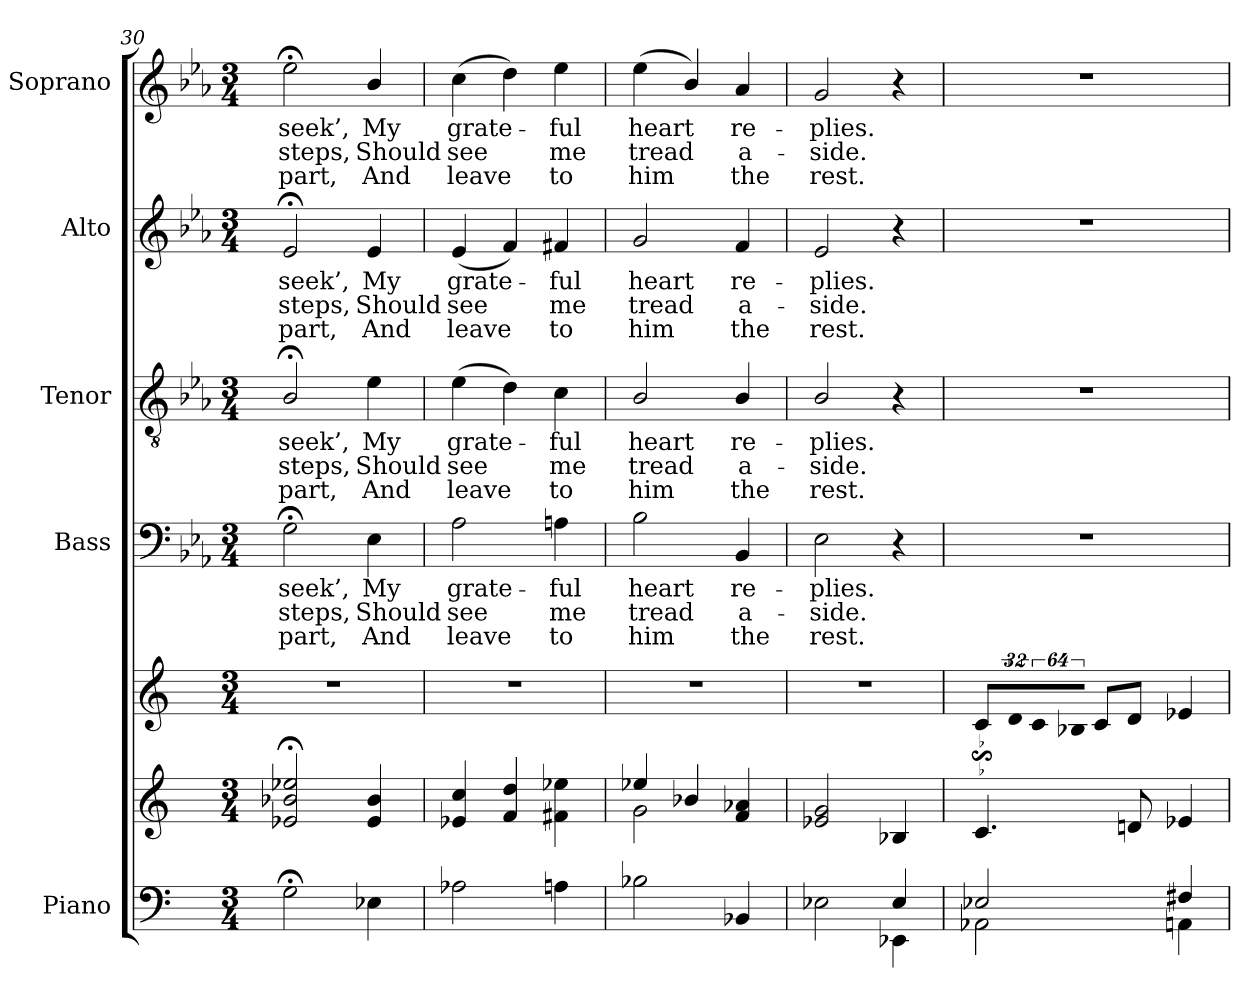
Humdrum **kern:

**kern	**kern	**kern	**kern	**text	**text	**text	**kern	**text	**text	**text	**kern	**text	**text	**text	**kern	**text	**text	**text
*part5	*part5	*part5	*part4	*part4	*part4	*part4	*part3	*part3	*part3	*part3	*part2	*part2	*part2	*part2	*part1	*part1	*part1	*part1
*staff7	*staff6	*staff5	*staff4	*staff4	*staff4	*staff4	*staff3	*staff3	*staff3	*staff3	*staff2	*staff2	*staff2	*staff2	*staff1	*staff1	*staff1	*staff1
*I"Piano	*	*	*I"Bass	*	*	*	*I"Tenor	*	*	*	*I"Alto	*	*	*	*I"Soprano	*	*	*
*I'Pno.	*	*	*I'B.	*	*	*	*I'T.	*	*	*	*I'A.	*	*	*	*I'S.	*	*	*
*clefF4	*clefG2	*clefG2	*clefF4	*	*	*	*clefGv2	*	*	*	*clefG2	*	*	*	*clefG2	*	*	*
*	*	*	*	*	*	*	*ITrd7c12	*	*	*	*	*	*	*	*	*	*	*
*k[]	*k[]	*k[]	*k[b-e-a-]	*	*	*	*k[b-e-a-]	*	*	*	*k[b-e-a-]	*	*	*	*k[b-e-a-]	*	*	*
*C:	*C:	*C:	*E-:	*	*	*	*E-:	*	*	*	*E-:	*	*	*	*E-:	*	*	*
*M3/4	*M3/4	*M3/4	*M3/4	*	*	*	*M3/4	*	*	*	*M3/4	*	*	*	*M3/4	*	*	*
=30	=30	=30	=30	=30	=30	=30	=30	=30	=30	=30	=30	=30	=30	=30	=30	=30	=30	=30
!	!	!LO:N:vis=1	!	!	!	!	!	!	!	!	!	!	!	!	!	!	!	!
!	!	!	!	!LO:LY:b:color=#000000	!LO:LY:b:color=#000000	!LO:LY:b:color=#000000	!	!	!	!	!	!	!	!	!	!	!	!
!	!	!	!	!	!	!	!	!LO:LY:b:color=#000000	!LO:LY:b:color=#000000	!LO:LY:b:color=#000000	!	!	!	!	!	!	!	!
!	!	!	!	!	!	!	!	!	!	!	!	!LO:LY:b:color=#000000	!LO:LY:b:color=#000000	!LO:LY:b:color=#000000	!	!	!	!
!	!	!	!	!	!	!	!	!	!	!	!	!	!	!	!	!LO:LY:b:color=#000000	!LO:LY:b:color=#000000	!LO:LY:b:color=#000000
2G;i\	2e-i/; 2b-i; 2ee-i;	2.r	2G;i\	seek’,	steps,	part,	2BB-;i/	seek’,	steps,	part,	2e-;i/	seek’,	steps,	part,	2ee-;i\	seek’,	steps,	part,
!	!	!	!	!LO:LY:b:color=#000000	!LO:LY:b:color=#000000	!LO:LY:b:color=#000000	!	!	!	!	!	!	!	!	!	!	!	!
!	!	!	!	!	!	!	!	!LO:LY:b:color=#000000	!LO:LY:b:color=#000000	!LO:LY:b:color=#000000	!	!	!	!	!	!	!	!
!	!	!	!	!	!	!	!	!	!	!	!	!LO:LY:b:color=#000000	!LO:LY:b:color=#000000	!LO:LY:b:color=#000000	!	!	!	!
!	!	!	!	!	!	!	!	!	!	!	!	!	!	!	!	!LO:LY:b:color=#000000	!LO:LY:b:color=#000000	!LO:LY:b:color=#000000
4E-i\	4e-i/ 4b-i	.	4E-i\	My	Should	And	4E-i\	My	Should	And	4e-i/	My	Should	And	4b-i/	My	Should	And
=31	=31	=31	=31	=31	=31	=31	=31	=31	=31	=31	=31	=31	=31	=31	=31	=31	=31	=31
!	!	!LO:N:vis=1	!	!	!	!	!	!	!	!	!	!	!	!	!	!	!	!
!	!	!	!	!LO:LY:b:color=#000000	!LO:LY:b:color=#000000	!LO:LY:b:color=#000000	!	!	!	!	!	!	!	!	!	!	!	!
!	!	!	!	!	!	!	!	!LO:LY:b:color=#000000	!LO:LY:b:color=#000000	!LO:LY:b:color=#000000	!	!	!	!	!	!	!	!
!	!	!	!	!	!	!	!	!	!	!	!	!LO:LY:b:color=#000000	!LO:LY:b:color=#000000	!LO:LY:b:color=#000000	!	!	!	!
!	!	!	!	!	!	!	!	!	!	!	!	!	!	!	!	!LO:LY:b:color=#000000	!LO:LY:b:color=#000000	!LO:LY:b:color=#000000
2A-i\	4e-i/ 4cci	2.r	2A-i\	grate-	see	leave	(4E-i\	grate-	see	leave	(4e-i/	grate-	see	leave	(4cci\	grate-	see	leave
.	4fi/ 4ddi	.	.	.	.	.	4Di\)	.	.	.	4fi/)	.	.	.	4ddi\)	.	.	.
!	!	!	!	!LO:LY:b:color=#000000	!LO:LY:b:color=#000000	!LO:LY:b:color=#000000	!	!	!	!	!	!	!	!	!	!	!	!
!	!	!	!	!	!	!	!	!LO:LY:b:color=#000000	!LO:LY:b:color=#000000	!LO:LY:b:color=#000000	!	!	!	!	!	!	!	!
!	!	!	!	!	!	!	!	!	!	!	!	!LO:LY:b:color=#000000	!LO:LY:b:color=#000000	!LO:LY:b:color=#000000	!	!	!	!
!	!	!	!	!	!	!	!	!	!	!	!	!	!	!	!	!LO:LY:b:color=#000000	!LO:LY:b:color=#000000	!LO:LY:b:color=#000000
4Ani\	4f#Xi\ 4ee-i	.	4Ani\	-ful	me	to	4Ci\	-ful	me	to	4f#Xi/	-ful	me	to	4ee-i\	-ful	me	to
=32	=32	=32	=32	=32	=32	=32	=32	=32	=32	=32	=32	=32	=32	=32	=32	=32	=32	=32
*	*^	*	*	*	*	*	*	*	*	*	*	*	*	*	*	*	*	*
!	!	!	!LO:N:vis=1	!	!	!	!	!	!	!	!	!	!	!	!	!	!	!	!
!	!	!	!	!	!LO:LY:b:color=#000000	!LO:LY:b:color=#000000	!LO:LY:b:color=#000000	!	!	!	!	!	!	!	!	!	!	!	!
!	!	!	!	!	!	!	!	!	!LO:LY:b:color=#000000	!LO:LY:b:color=#000000	!LO:LY:b:color=#000000	!	!	!	!	!	!	!	!
!	!	!	!	!	!	!	!	!	!	!	!	!	!LO:LY:b:color=#000000	!LO:LY:b:color=#000000	!LO:LY:b:color=#000000	!	!	!	!
!	!	!	!	!	!	!	!	!	!	!	!	!	!	!	!	!	!LO:LY:b:color=#000000	!LO:LY:b:color=#000000	!LO:LY:b:color=#000000
2B-i\	4ee-i/	2gi\	2.r	2B-i\	heart	tread	him	2BB-i/	heart	tread	him	2gi/	heart	tread	him	(4ee-i\	heart	tread	him
.	4b-i/	.	.	.	.	.	.	.	.	.	.	.	.	.	.	4b-i/)	.	.	.
!	!	!	!	!	!LO:LY:b:color=#000000	!LO:LY:b:color=#000000	!LO:LY:b:color=#000000	!	!	!	!	!	!	!	!	!	!	!	!
!	!	!	!	!	!	!	!	!	!LO:LY:b:color=#000000	!LO:LY:b:color=#000000	!LO:LY:b:color=#000000	!	!	!	!	!	!	!	!
!	!	!	!	!	!	!	!	!	!	!	!	!	!LO:LY:b:color=#000000	!LO:LY:b:color=#000000	!LO:LY:b:color=#000000	!	!	!	!
!	!	!	!	!	!	!	!	!	!	!	!	!	!	!	!	!	!LO:LY:b:color=#000000	!LO:LY:b:color=#000000	!LO:LY:b:color=#000000
4BB-i/	4fi/ 4a-i	4ryy	.	4BB-i/	re-	a-	the	4BB-i/	re-	a-	the	4fi/	re-	a-	the	4a-i/	re-	a-	the
=33	=33	=33	=33	=33	=33	=33	=33	=33	=33	=33	=33	=33	=33	=33	=33	=33	=33	=33	=33
*^	*	*	*	*	*	*	*	*	*	*	*	*	*	*	*	*	*	*	*
!	!	!	!	!LO:N:vis=1	!	!	!	!	!	!	!	!	!	!	!	!	!	!	!	!
*	*	*v	*v	*	*	*	*	*	*	*	*	*	*	*	*	*	*	*	*	*
*	*	*^	*	*	*	*	*	*	*	*	*	*	*	*	*	*	*	*	*
!	!	!	!	!	!	!LO:LY:b:color=#000000	!LO:LY:b:color=#000000	!LO:LY:b:color=#000000	!	!	!	!	!	!	!	!	!	!	!	!
*	*	*v	*v	*	*	*	*	*	*	*	*	*	*	*	*	*	*	*	*	*
*	*	*^	*	*	*	*	*	*	*	*	*	*	*	*	*	*	*	*	*
!	!	!	!	!	!	!	!	!	!	!LO:LY:b:color=#000000	!LO:LY:b:color=#000000	!LO:LY:b:color=#000000	!	!	!	!	!	!	!	!
*	*	*v	*v	*	*	*	*	*	*	*	*	*	*	*	*	*	*	*	*	*
*	*	*^	*	*	*	*	*	*	*	*	*	*	*	*	*	*	*	*	*
!	!	!	!	!	!	!	!	!	!	!	!	!	!	!LO:LY:b:color=#000000	!LO:LY:b:color=#000000	!LO:LY:b:color=#000000	!	!	!	!
*	*	*v	*v	*	*	*	*	*	*	*	*	*	*	*	*	*	*	*	*	*
*	*	*^	*	*	*	*	*	*	*	*	*	*	*	*	*	*	*	*	*
!	!	!	!	!	!	!	!	!	!	!	!	!	!	!	!	!	!	!LO:LY:b:color=#000000	!LO:LY:b:color=#000000	!LO:LY:b:color=#000000
*	*	*v	*v	*	*	*	*	*	*	*	*	*	*	*	*	*	*	*	*	*
2E-i\	2ryy	2e-i/ 2gi	2.r	2E-i\	-plies.	-side.	rest.	2BB-i/	-plies.	-side.	rest.	2e-i/	-plies.	-side.	rest.	2gi/	-plies.	-side.	rest.
4E-i/	4EE-i\	4B-i/	.	4r	.	.	.	4r	.	.	.	4r	.	.	.	4r	.	.	.
=34	=34	=34	=34	=34	=34	=34	=34	=34	=34	=34	=34	=34	=34	=34	=34	=34	=34	=34	=34
!	!	!	!	!LO:N:vis=1	!	!	!	!LO:N:vis=1	!	!	!	!LO:N:vis=1	!	!	!	!LO:N:vis=1	!	!	!
2E-i/	2AA-i\	4.cs$Ssi/	8ci/L	2.r	.	.	.	2.r	.	.	.	2.r	.	.	.	2.r	.	.	.
!	!	!	!LO:N:vis=16	!	!	!	!	!	!	!	!	!	!	!	!	!	!	!	!
.	.	.	512%21di/L	.	.	.	.	.	.	.	.	.	.	.	.	.	.	.	.
!	!	!	!LO:N:vis=16	!	!	!	!	!	!	!	!	!	!	!	!	!	!	!	!
.	.	.	1024%43ci/	.	.	.	.	.	.	.	.	.	.	.	.	.	.	.	.
!	!	!	!LO:N:vis=16	!	!	!	!	!	!	!	!	!	!	!	!	!	!	!	!
.	.	.	1024%43B-i/JJ	.	.	.	.	.	.	.	.	.	.	.	.	.	.	.	.
.	.	.	8ci/L	.	.	.	.	.	.	.	.	.	.	.	.	.	.	.	.
.	.	8di/	8di/J	.	.	.	.	.	.	.	.	.	.	.	.	.	.	.	.
4F#Xi/	4AAni\	4e-i/	4e-i/	.	.	.	.	.	.	.	.	.	.	.	.	.	.	.	.
*v	*v	*	*	*	*	*	*	*	*	*	*	*	*	*	*	*	*	*	*
=	=	=	=	=	=	=	=	=	=	=	=	=	=	=	=	=	=	=
*-	*-	*-	*-	*-	*-	*-	*-	*-	*-	*-	*-	*-	*-	*-	*-	*-	*-	*-
